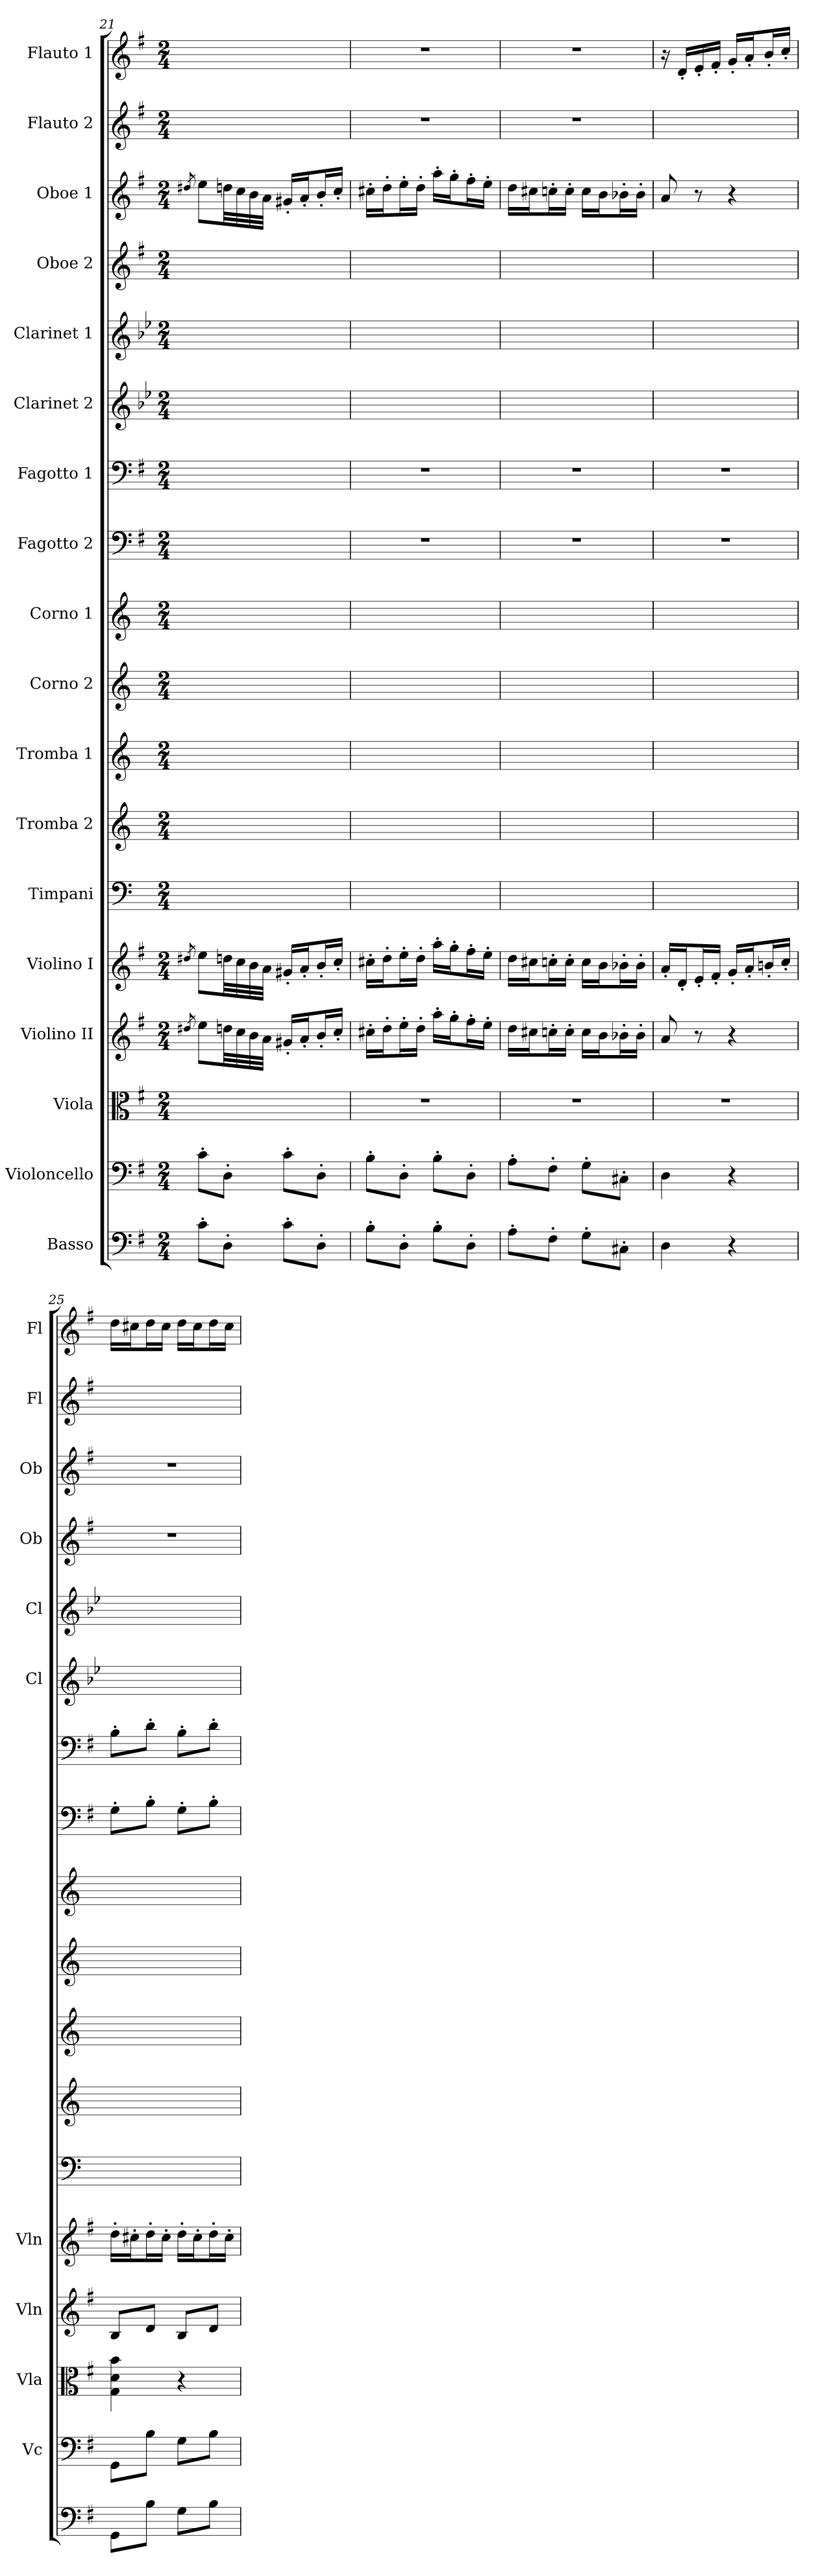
**kern	**kern	**kern	**kern	**kern	**kern	**kern	**kern	**kern	**kern	**kern	**kern	**kern	**kern	**kern	**kern	**kern	**kern
*part18	*part17	*part16	*part15	*part14	*part13	*part12	*part11	*part10	*part9	*part8	*part7	*part6	*part5	*part4	*part3	*part2	*part1
*staff18	*staff17	*staff16	*staff15	*staff14	*staff13	*staff12	*staff11	*staff10	*staff9	*staff8	*staff7	*staff6	*staff5	*staff4	*staff3	*staff2	*staff1
*I"Basso	*I"Violoncello	*I"Viola	*I"Violino II	*I"Violino I	*I"Timpani	*I"Tromba 2	*I"Tromba 1	*I"Corno 2	*I"Corno 1	*I"Fagotto 2	*I"Fagotto 1	*I"Clarinet 2	*I"Clarinet 1	*I"Oboe 2	*I"Oboe 1	*I"Flauto 2	*I"Flauto 1
*	*I'Vc	*I'Vla	*I'Vln	*I'Vln	*	*	*	*	*	*	*	*I'Cl	*I'Cl	*I'Ob	*I'Ob	*I'Fl	*I'Fl
*clefF4	*clefF4	*clefC3	*clefG2	*clefG2	*clefF4	*clefG2	*clefG2	*clefG2	*clefG2	*clefF4	*clefF4	*clefG2	*clefG2	*clefG2	*clefG2	*clefG2	*clefG2
*ITrd7c12	*	*	*	*	*	*ITrd1c2	*ITrd1c2	*ITrd3c5	*ITrd3c5	*	*	*ITrd2c3	*ITrd2c3	*	*	*	*
*k[f#]	*k[f#]	*k[f#]	*k[f#]	*k[f#]	*	*	*	*	*	*k[f#]	*k[f#]	*k[f#]	*k[f#]	*k[f#]	*k[f#]	*k[f#]	*k[f#]
*M2/4	*M2/4	*M2/4	*M2/4	*M2/4	*M2/4	*M2/4	*M2/4	*M2/4	*M2/4	*M2/4	*M2/4	*M2/4	*M2/4	*M2/4	*M2/4	*M2/4	*M2/4
=21	=21	=21	=21	=21	=21	=21	=21	=21	=21	=21	=21	=21	=21	=21	=21	=21	=21
.	.	.	8qdd#X	8qdd#X	.	.	.	.	.	.	.	.	.	.	8qdd#X	.	.
8C'\L	8c'\L	2ryy	8ee\L	8ee\L	2ryy	2ryy	2ryy	2ryy	2ryy	2ryy	2ryy	2ryy	2ryy	2ryy	8ee\L	2ryy	2ryy
8DD'\J	8D'\J	.	32ddn\LL	32ddn\LL	.	.	.	.	.	.	.	.	.	.	32ddn\LL	.	.
.	.	.	32cc\	32cc\	.	.	.	.	.	.	.	.	.	.	32cc\	.	.
.	.	.	32b\	32b\	.	.	.	.	.	.	.	.	.	.	32b\	.	.
.	.	.	32a\JJJ	32a\JJJ	.	.	.	.	.	.	.	.	.	.	32a\JJJ	.	.
8C'\L	8c'\L	.	16g#X'/LL	16g#X'/LL	.	.	.	.	.	.	.	.	.	.	16g#X'/LL	.	.
.	.	.	16a'/J	16a'/J	.	.	.	.	.	.	.	.	.	.	16a'/J	.	.
8DD'\J	8D'\J	.	16b'/L	16b'/L	.	.	.	.	.	.	.	.	.	.	16b'/L	.	.
.	.	.	16cc'/JJ	16cc'/JJ	.	.	.	.	.	.	.	.	.	.	16cc'/JJ	.	.
=22	=22	=22	=22	=22	=22	=22	=22	=22	=22	=22	=22	=22	=22	=22	=22	=22	=22
8BB'\L	8B'\L	2r	16cc#X'\LL	16cc#X'\LL	2ryy	2ryy	2ryy	2ryy	2ryy	2r	2r	2ryy	2ryy	2ryy	16cc#X'\LL	2r	2r
.	.	.	16dd'\J	16dd'\J	.	.	.	.	.	.	.	.	.	.	16dd'\J	.	.
8DD'\J	8D'\J	.	16ee'\L	16ee'\L	.	.	.	.	.	.	.	.	.	.	16ee'\L	.	.
.	.	.	16dd'\JJ	16dd'\JJ	.	.	.	.	.	.	.	.	.	.	16dd'\JJ	.	.
8BB'\L	8B'\L	.	16aa'\LL	16aa'\LL	.	.	.	.	.	.	.	.	.	.	16aa'\LL	.	.
.	.	.	16gg'\J	16gg'\J	.	.	.	.	.	.	.	.	.	.	16gg'\J	.	.
8DD'\J	8D'\J	.	16ff#'\L	16ff#'\L	.	.	.	.	.	.	.	.	.	.	16ff#'\L	.	.
.	.	.	16ee'\JJ	16ee'\JJ	.	.	.	.	.	.	.	.	.	.	16ee'\JJ	.	.
=23	=23	=23	=23	=23	=23	=23	=23	=23	=23	=23	=23	=23	=23	=23	=23	=23	=23
8AA'\L	8A'\L	2r	16dd\LL	16dd\LL	2ryy	2ryy	2ryy	2ryy	2ryy	2r	2r	2ryy	2ryy	2ryy	16dd\LL	2r	2r
.	.	.	16cc#X\J	16cc#X\J	.	.	.	.	.	.	.	.	.	.	16cc#X\J	.	.
8FF#'\J	8F#'\J	.	16ccn'\L	16ccn'\L	.	.	.	.	.	.	.	.	.	.	16ccn'\L	.	.
.	.	.	16cc'\JJ	16cc'\JJ	.	.	.	.	.	.	.	.	.	.	16cc'\JJ	.	.
8GG'\L	8G'\L	.	16cc\LL	16cc\LL	.	.	.	.	.	.	.	.	.	.	16cc\LL	.	.
.	.	.	16b\J	16b\J	.	.	.	.	.	.	.	.	.	.	16b\J	.	.
8CC#X'\J	8C#X'\J	.	16b-X'\L	16b-X'\L	.	.	.	.	.	.	.	.	.	.	16b-X'\L	.	.
.	.	.	16b-'\JJ	16b-'\JJ	.	.	.	.	.	.	.	.	.	.	16b-'\JJ	.	.
=24	=24	=24	=24	=24	=24	=24	=24	=24	=24	=24	=24	=24	=24	=24	=24	=24	=24
4DD	4D	2r	8a	16a'/LL	2ryy	2ryy	2ryy	2ryy	2ryy	2r	2r	2ryy	2ryy	2ryy	8a	2ryy	16r
.	.	.	.	16d'/J	.	.	.	.	.	.	.	.	.	.	.	.	16d'/LL
.	.	.	8r	16e'/L	.	.	.	.	.	.	.	.	.	.	8r	.	16e'/
.	.	.	.	16f#'/JJ	.	.	.	.	.	.	.	.	.	.	.	.	16f#'/JJ
4r	4r	.	4r	16g'/LL	.	.	.	.	.	.	.	.	.	.	4r	.	16g'/LL
.	.	.	.	16a'/J	.	.	.	.	.	.	.	.	.	.	.	.	16a'/J
.	.	.	.	16bn'/L	.	.	.	.	.	.	.	.	.	.	.	.	16b'/L
.	.	.	.	16cc'/JJ	.	.	.	.	.	.	.	.	.	.	.	.	16cc'/JJ
=25	=25	=25	=25	=25	=25	=25	=25	=25	=25	=25	=25	=25	=25	=25	=25	=25	=25
8GGG\L	8GG\L	4G 4d 4b	8B/L	16dd'\LL	2ryy	2ryy	2ryy	2ryy	2ryy	8G'\L	8B'\L	2ryy	2ryy	2r	2r	2ryy	16dd\LL
.	.	.	.	16cc#X'\J	.	.	.	.	.	.	.	.	.	.	.	.	16cc#X\J
8BB\J	8B\J	.	8d/J	16dd'\L	.	.	.	.	.	8B'\J	8d'\J	.	.	.	.	.	16dd\L
.	.	.	.	16cc#'\JJ	.	.	.	.	.	.	.	.	.	.	.	.	16cc#\JJ
8GG\L	8G\L	4r	8B/L	16dd'\LL	.	.	.	.	.	8G'\L	8B'\L	.	.	.	.	.	16dd\LL
.	.	.	.	16cc#'\J	.	.	.	.	.	.	.	.	.	.	.	.	16cc#\J
8BB\J	8B\J	.	8d/J	16dd'\L	.	.	.	.	.	8B'\J	8d'\J	.	.	.	.	.	16dd\L
.	.	.	.	16cc#'\JJ	.	.	.	.	.	.	.	.	.	.	.	.	16cc#\JJ
=	=	=	=	=	=	=	=	=	=	=	=	=	=	=	=	=	=
*-	*-	*-	*-	*-	*-	*-	*-	*-	*-	*-	*-	*-	*-	*-	*-	*-	*-
